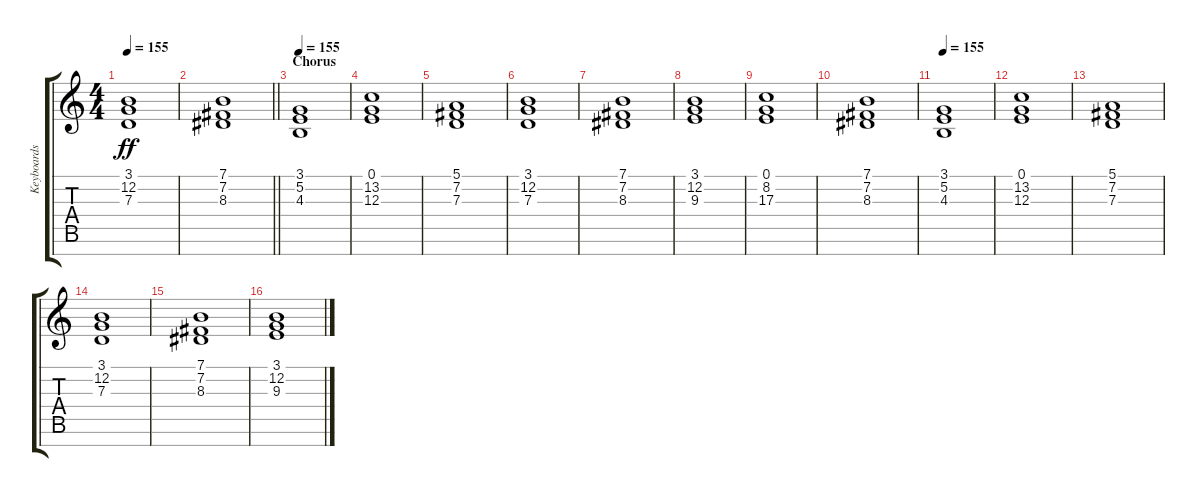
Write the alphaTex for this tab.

\track ("Keyboards" "Keyboards") {solo instrument musicbox}
\staff {score tabs}
\tuning (E4 B3 G3 D3 A2 E2 B1) {hide}
\ts (4 4)
\tempo 155
\clef g2
\ks c
(3.1 12.2 7.3).1{dy ff} |
\barLineRight lightlight
(7.1 7.2 8.3).1 |
\section ("" "Chorus")
\tempo 155
(3.1 5.2 4.3).1{volume 13 instrument stringensemble1} |
(0.1 13.2 12.3).1 |
(5.1 7.2 7.3).1 |
(3.1 12.2 7.3).1 |
(7.1 7.2 8.3).1 |
(3.1 12.2 9.3).1 |
(0.1 8.2 17.3).1 |
(7.1 7.2 8.3).1 |
\tempo 155
(3.1 5.2 4.3).1{instrument stringensemble1} |
(0.1 13.2 12.3).1 |
(5.1 7.2 7.3).1 |
(3.1 12.2 7.3).1 |
(7.1 7.2 8.3).1 |
(3.1 12.2 9.3).1
